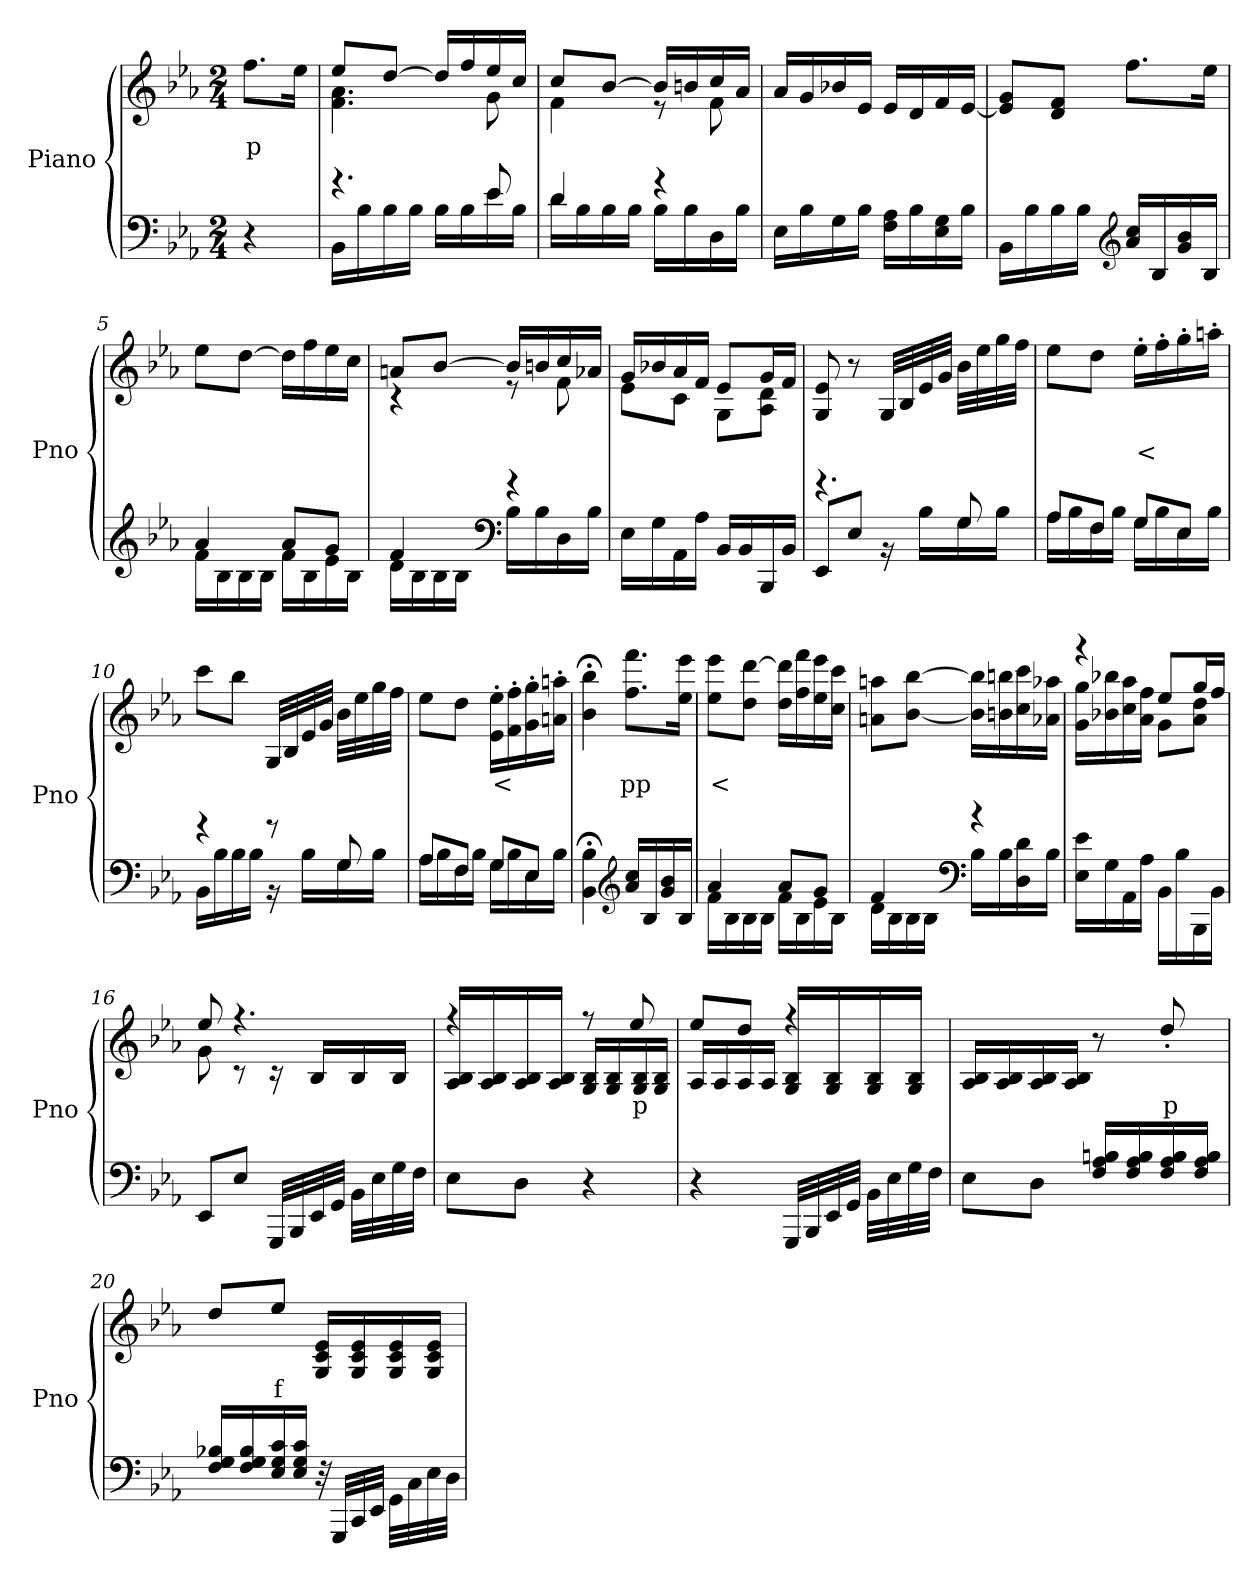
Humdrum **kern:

**kern	**kern	**text
*part2	*part1	*part1
*staff2	*staff1	*staff1
*I"Piano	*I"Piano	*
*I'Pno	*I'Pno	*
*clefF4	*clefG2	*
*k[b-e-a-]	*k[b-e-a-]	*
*E-:	*E-:	*
*M2/4	*M2/4	*
=	=	=
4r	8.ff\L	p
.	16ee-\Jk	.
=1	=1	=1
*^	*^	*
4.r	16BB-\LL	8ee-/L	4.f\ 4.a-\	.
.	16B-\	.	.	.
.	16B-\	[8dd/J	.	.
.	16B-\JJ	.	.	.
.	16B-\LL	16dd/LL]	.	.
.	16B-\	16ff/	.	.
8e-/	16e-\	16ee-/	8g\	.
.	16B-\JJ	16cc/JJ	.	.
=2	=2	=2	=2	=2
4d/	16d\LL	8cc/L	4f\	.
.	16B-\	.	.	.
.	16B-\	[8b-/J	.	.
.	16B-\JJ	.	.	.
4r	16B-\LL	16b-/LL]	8r	.
.	16B-\	16bn/	.	.
.	16D\	16cc/	8f\	.
.	16B-\JJ	16a-/JJ	.	.
*v	*v	*	*	*
*	*v	*v	*
=3	=3	=3
16E-\LL	16a-/LL	.
16B-\	16g/	.
16G\	16b-X/	.
16B-\JJ	16e-/JJ	.
16F\ 16A-\LL	16e-/LL	.
16B-\	16d/	.
16E-\ 16G\	16f/	.
16B-\JJ	[16e-/JJ	.
=4	=4	=4
16BB-\LL	8e-/] 8g/L	.
16B-\	.	.
16B-\	8d/ 8f/J	.
16B-\JJ	.	.
*clefG2	*	*
16a-/ 16cc/LL	8.ff\L	.
16B-/	.	.
16g/ 16b-/	.	.
16B-/JJ	16ee-\Jk	.
=5	=5	=5
*^	*	*
4a-/	16f\LL	8ee-\L	.
.	16B-\	.	.
.	16B-\	[8dd\J	.
.	16B-\JJ	.	.
8a-/L	16f\LL	16dd\LL]	.
.	16B-\	16ff\	.
8g/J	16e-\	16ee-\	.
.	16B-\JJ	16cc\JJ	.
!!LO:LB:g=z
=6	=6	=6	=6
*	*	*^	*
4f/	16d\LL	8an/L	4r	.
.	16B-\	.	.	.
.	16B-\	[8b-/J	.	.
.	16B-\JJ	.	.	.
*clefF4	*	*	*	*
4r	16B-\LL	16b-/LL]	8r	.
.	16B-\	16bn/	.	.
.	16D\	16cc/	8f\	.
.	16B-\JJ	16a-X/JJ	.	.
*v	*v	*	*	*
=7	=7	=7	=7
16E-\LL	16g/LL	8e-\L	.
16G\	16b-X/	.	.
16AA-\	16a-/	8c\J	.
16A-\JJ	16f/JJ	.	.
16BB-/LL	8e-/L	8G\L	.
16BB-/	.	.	.
16BBB-/	16g/L	8A-\ 8d\J	.
16BB-/JJ	16f/JJ	.	.
*	*v	*v	*
=8	=8	=8
*^	*	*
4.r	8EE-/L	8G/ 8e-/	.
.	8E-/J	8r	.
.	16r	32G/LLL	.
.	.	32B-/	.
.	16B-\LL	32e-/	.
.	.	32g/JJJ	.
8G/	16G\	32b-\LLL	.
.	.	32ee-\	.
.	16B-\JJ	32gg\	.
.	.	32ff\JJJ	.
=9	=9	=9	=9
16A-\LL	8A-/L	8ee-\L	.
16B-\	.	.	.
16F\	8F/J	8dd\J	.
16B-\JJ	.	.	.
16G\LL	8G/L	16ee-'\LL	<
16B-\	.	16ff'\	.
16E-\	8E-/J	16gg'\	.
16B-\JJ	.	16aan'\JJ	.
!!LO:LB:g=z
=10	=10	=10	=10
4r	16BB-\LL	8ccc\L	.
.	16B-\	.	.
.	16B-\	8bb-\J	.
.	16B-\JJ	.	.
8r	16r	32G/LLL	.
.	.	32B-/	.
.	16B-\LL	32e-/	.
.	.	32g/JJJ	.
8G/	16G\	32b-\LLL	.
.	.	32ee-\	.
.	16B-\JJ	32gg\	.
.	.	32ff\JJJ	.
=11	=11	=11	=11
16A-\LL	8A-/L	8ee-\L	.
16B-\	.	.	.
16F\	8F/J	8dd\J	.
16B-\JJ	.	.	.
16G\LL	8G/L	16e-\' 16ee-\'LL	<
16B-\	.	16f\' 16ff\'	.
16E-\	8E-/J	16g\' 16gg\'	.
16B-\JJ	.	16an\' 16aan\'JJ	.
*v	*v	*	*
=12	=12	=12
4BB-\;< 4B-\;<	4b-\;< 4bb-\;<	.
*clefG2	*	*
16a-/ 16cc/LL	8.ff\ 8.fff\L	pp
16B-/	.	.
16g/ 16b-/	.	.
16B-/JJ	16ee-\ 16eee-\Jk	.
=13	=13	=13
*^	*	*
4a-/	16f\LL	8ee-\ 8eee-\L	<
.	16B-\	.	.
.	16B-\	8dd\ [8ddd\J	.
.	16B-\JJ	.	.
8a-/L	16f\LL	16dd\ 16ddd\]LL	.
.	16B-\	16ff\ 16fff\	.
8g/J	16e-\	16ee-\ 16eee-\	.
.	16B-\JJ	16cc\ 16ccc\JJ	.
=14	=14	=14	=14
4f/	16d\LL	8an\ 8aan\L	.
.	16B-\	.	.
.	16B-\	[8b-\ [8bb-\J	.
.	16B-\JJ	.	.
*clefF4	*	*	*
4r	16B-\LL	16b-\] 16bb-\]LL	.
.	16B-\	16bn\ 16bbn\	.
.	16D\ 16d\	16cc\ 16ccc\	.
.	16B-\JJ	16a-X\ 16aa-X\JJ	.
*v	*v	*	*
!!LO:LB:g=z
=15	=15	=15
*	*^	*
16E-\ 16e-\LL	4r	16g\ 16gg\LL	.
16G\	.	16b-X\ 16bb-X\	.
16AA-\	.	16cc\ 16aa-\	.
16A-\JJ	.	16a-\ 16ff\JJ	.
16BB-\LL	8ee-/L	8g\L	.
16B-\	.	.	.
16BBB-\	16gg/L	8a-\ 8dd\J	.
16BB-\JJ	16ff/JJ	.	.
=16	=16	=16	=16
8EE-/L	8ee-/	8g\	.
8E-/J	4.r	8r	.
32GGG/LLL	.	16r	.
32BBB-/	.	.	.
32EE-/	.	16B-/LL	.
32GG/JJJ	.	.	.
32BB-\LLL	.	16B-/	.
32E-\	.	.	.
32G\	.	16B-/JJ	.
32F\JJJ	.	.	.
=17	=17	=17	=17
8E-\L	4r	16A-/ 16B-/LL	.
.	.	16A-/ 16B-/	.
8D\J	.	16A-/ 16B-/	.
.	.	16A-/ 16B-/JJ	.
4r	8r	16G/ 16B-/LL	.
.	.	16G/ 16B-/	.
.	8ee-/	16G/ 16B-/	p
.	.	16G/ 16B-/JJ	.
=18	=18	=18	=18
4r	8ee-/L	16A-/LL	.
.	.	16A-/	.
.	8dd/J	16A-/	.
.	.	16A-/JJ	.
32GGG/LLL	4r	16G/ 16B-/LL	.
32BBB-/	.	.	.
32EE-/	.	16G/ 16B-/	.
32GG/JJJ	.	.	.
32BB-\LLL	.	16G/ 16B-/	.
32E-\	.	.	.
32G\	.	16G/ 16B-/JJ	.
32F\JJJ	.	.	.
*	*v	*v	*
!!LO:LB:g=z
=19	=19	=19
8E-\L	16A-/ 16B-/LL	.
.	16A-/ 16B-/	.
8D\J	16A-/ 16B-/	.
.	16A-/ 16B-/JJ	.
16F/ 16A-/ 16Bn/LL	8r	.
16F/ 16A-/ 16B/	.	.
16F/ 16A-/ 16B/	8dd'/	p
16F/ 16A-/ 16B/JJ	.	.
=20	=20	=20
16F/ 16G/ 16B-X/LL	8dd/L	.
16F/ 16G/ 16B-/	.	.
16E-/ 16G/ 16c/	8ee-/J	f
16E-/ 16G/ 16c/JJ	.	.
32r	16G/ 16c/ 16e-/LL	.
32GGG/LLL	.	.
32CC/	16G/ 16c/ 16e-/	.
32EE-/JJJ	.	.
32GG\LLL	16G/ 16c/ 16e-/	.
32C\	.	.
32E-\	16G/ 16c/ 16e-/JJ	.
32D\JJJ	.	.
=	=	=
*-	*-	*-
